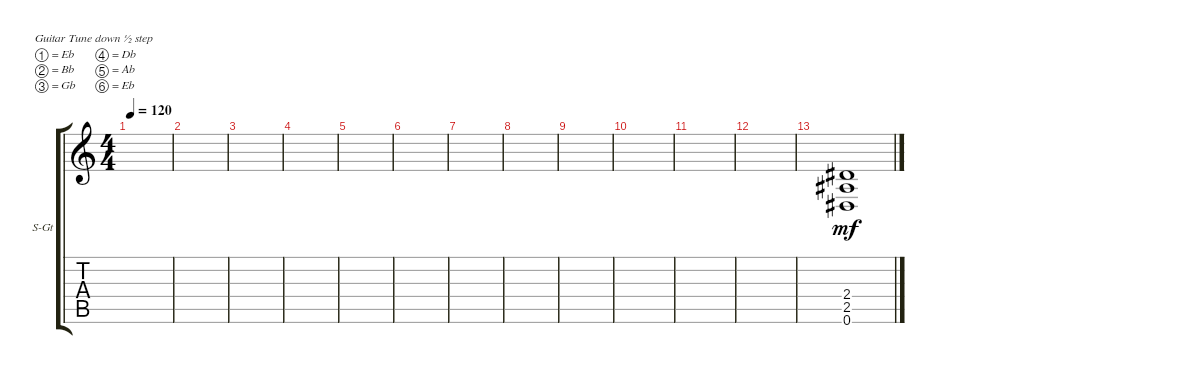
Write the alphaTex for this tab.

\defaultSystemsLayout 4
\bracketExtendMode groupsimilarinstruments
\firstSystemTrackNameOrientation horizontal
\otherSystemsTrackNameOrientation horizontal
\track ("Violin Ensemble" "S-Gt") {instrument acousticguitarsteel}
\staff {score tabs}
\tuning (Eb4 Bb3 Gb3 Db3 Ab2 Eb2)
\ts (4 4)
\tempo 120
\clef g2
\ks c
|
|
|
|
|
|
|
|
|
|
|
|
(0.6 2.5 2.4).1{dy mf}
